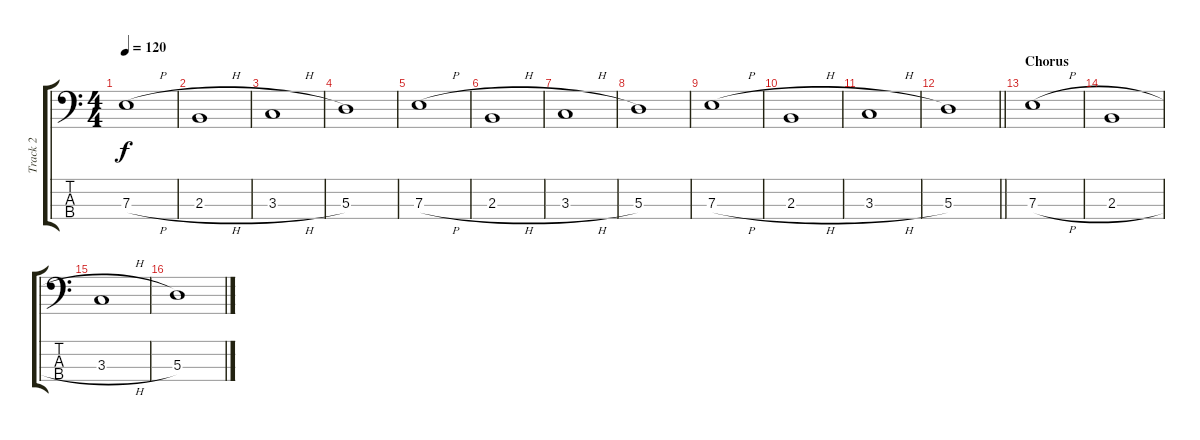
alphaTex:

\track ("Track 2" "Track 2") {instrument electricbassfinger}
\staff {score tabs}
\tuning (G2 D2 A1 E1) {hide}
\ts (4 4)
\tempo 120
\clef f4
\ks c
7.3{h}.1{dy f} |
2.3{h}.1 |
3.3{h}.1 |
5.3.1 |
7.3{h}.1 |
2.3{h}.1 |
3.3{h}.1 |
5.3.1 |
7.3{h}.1 |
2.3{h}.1 |
3.3{h}.1 |
\barLineRight lightlight
5.3.1 |
\section ("" "Chorus")
7.3{h}.1 |
2.3{h}.1 |
3.3{h}.1 |
5.3.1
